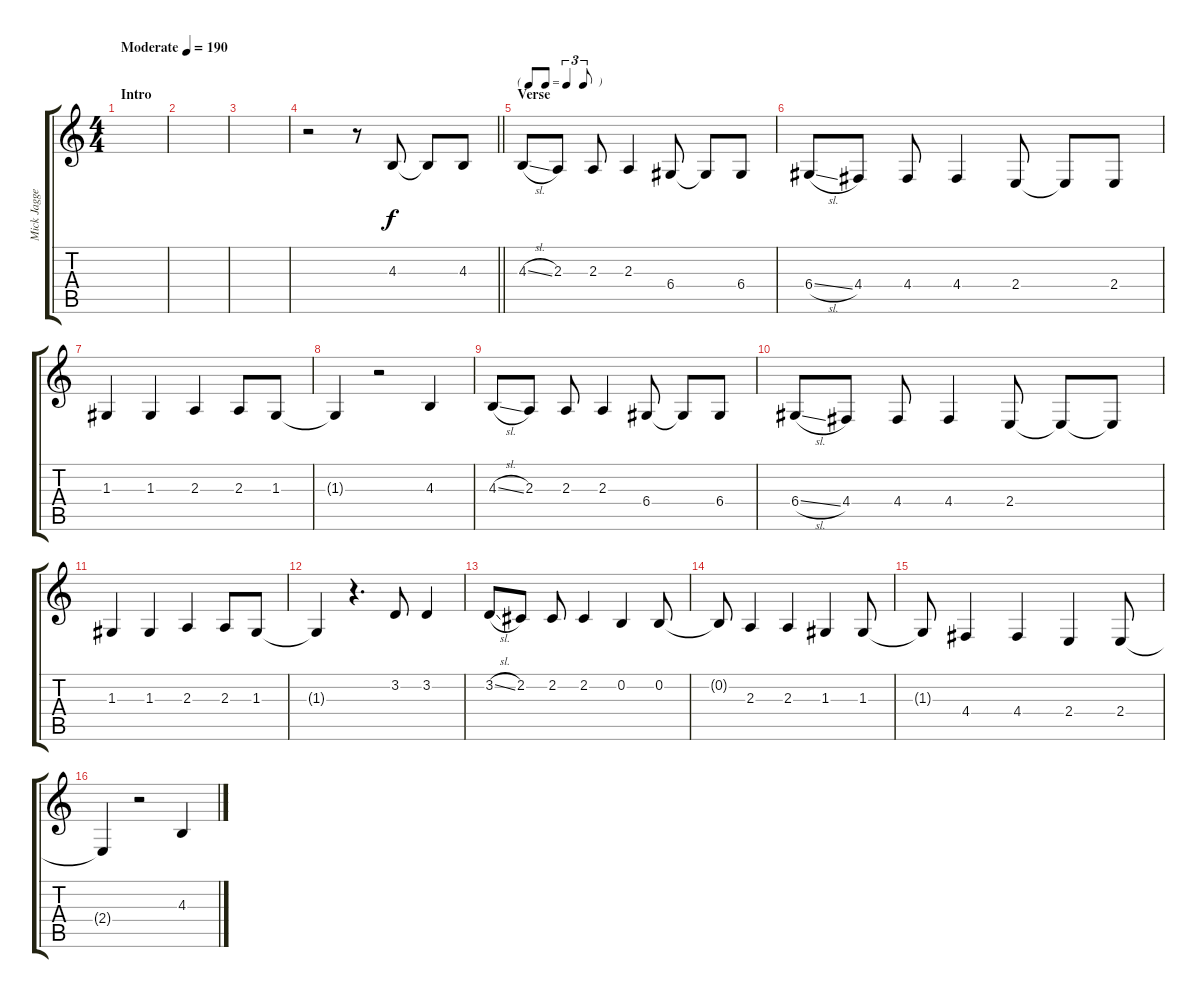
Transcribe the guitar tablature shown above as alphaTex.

\track ("Mick Jagger" "Mick Jagge") {instrument trombone}
\staff {score tabs}
\tuning (E4 B3 G3 D3 A2 E2) {hide}
\ts (4 4)
\section ("" "Intro")
\tempo (190 "Moderate")
\clef g2
\ks c
|
|
|
\barLineRight lightlight
r.2 r.8 4.3.8 4.3{t}.8 4.3.8 |
\tf triplet8th
\section ("" "Verse")
4.3{sl}.8 2.3.8 2.3.8 2.3.4 6.4.8 6.4{t}.8 6.4.8 |
6.4{sl}.8 4.4.8 4.4.8 4.4.4 2.4.8 2.4{t}.8 2.4.8 |
1.3.4 1.3.4 2.3.4 2.3.8 1.3.8 |
1.3{t}.4 r.2 4.3.4 |
4.3{sl}.8 2.3.8 2.3.8 2.3.4 6.4.8 6.4{t}.8 6.4.8 |
6.4{sl}.8 4.4.8 4.4.8 4.4.4 2.4.8 2.4{t}.8 2.4{t}.8 |
1.3.4 1.3.4 2.3.4 2.3.8 1.3.8 |
1.3{t}.4 r.4{d} 3.2.8 3.2.4 |
3.2{sl}.8 2.2.8 2.2.8 2.2.4 0.2.4 0.2.8 |
0.2{t}.8 2.3.4 2.3.4 1.3.4 1.3.8 |
1.3{t}.8 4.4.4 4.4.4 2.4.4 2.4.8 |
2.4{t}.4 r.2 4.3.4
